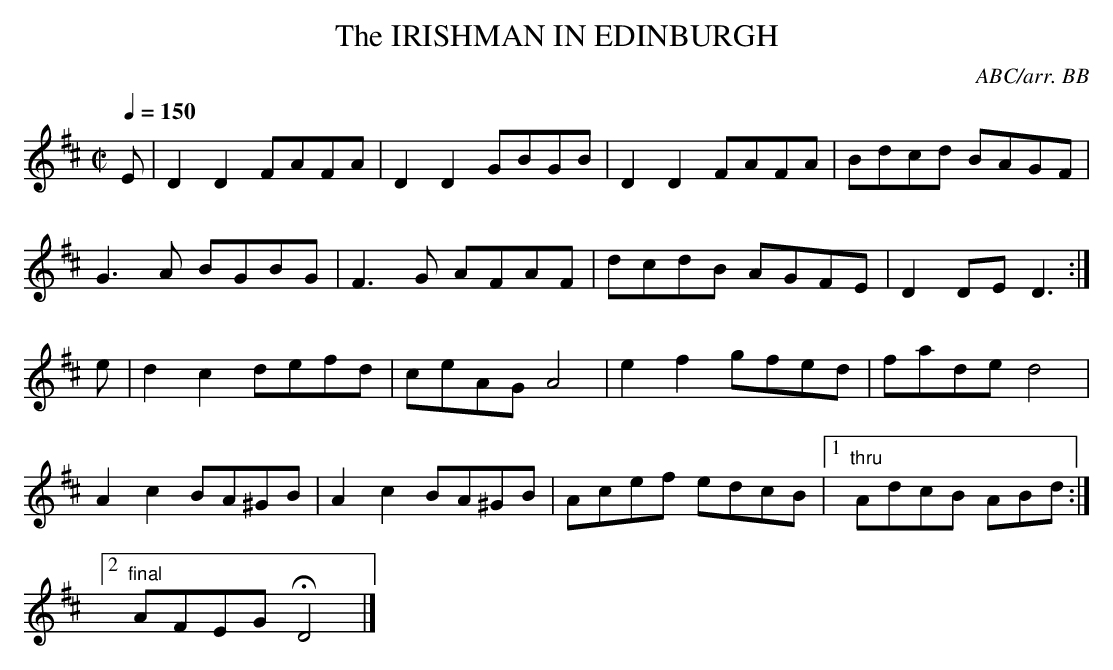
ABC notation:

X:1
T:IRISHMAN IN EDINBURGH, The
C:ABC/arr. BB
L:1/8
M:C|
Q:1/4=150
K:D
E|D2D2 FAFA|D2D2 GBGB|D2D2 FAFA|Bdcd BAGF|
G3A BGBG|F3G AFAF|dcdB AGFE|D2 DE D3:|
e|d2c2 defd|ceAG A4|e2f2 gfed|fade d4|
A2c2 BA^GB|A2c2 BA^GB|Acef edcB|1 "thru"AdcB ABd :|
[2 "final"AFEG HD4|]
